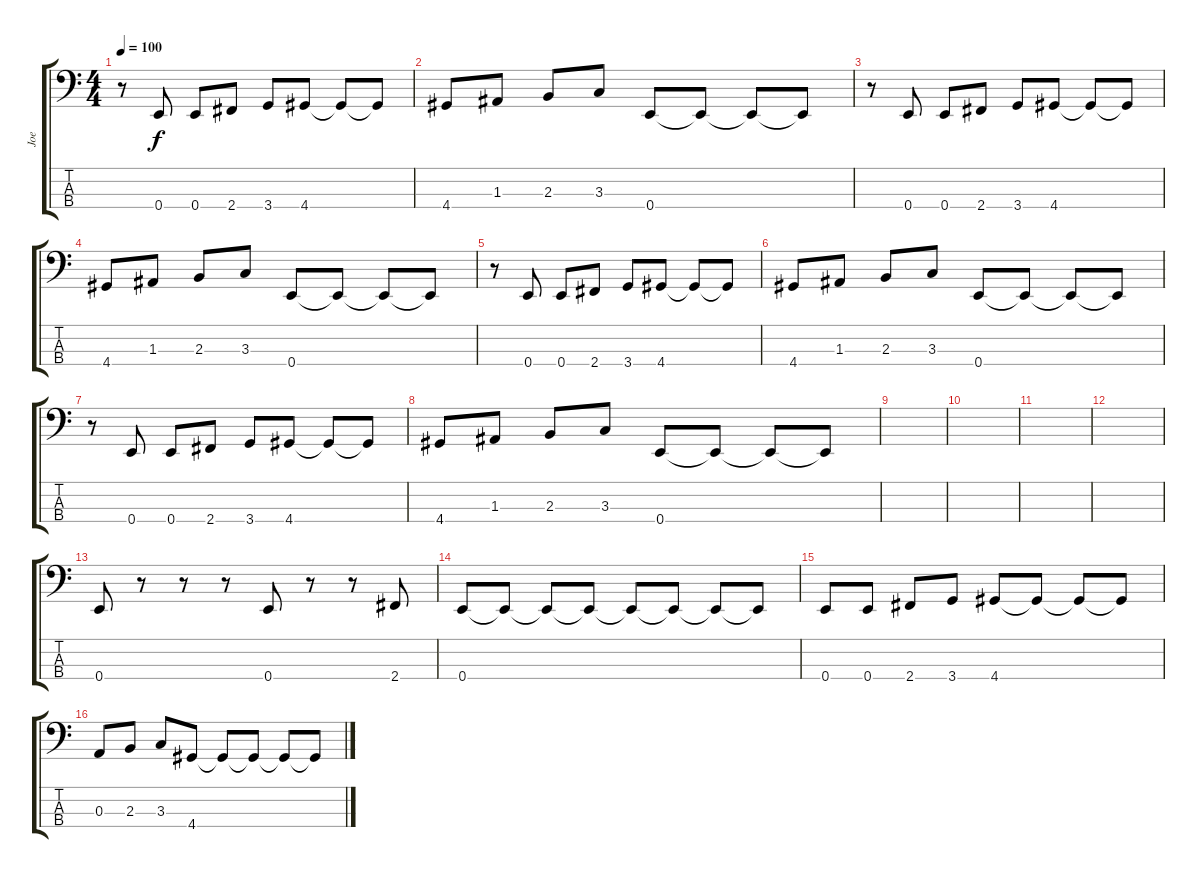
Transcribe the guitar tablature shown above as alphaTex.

\track ("Joe" "Joe") {instrument electricbassfinger}
\staff {score tabs}
\tuning (G2 D2 A1 E1) {hide}
\ts (4 4)
\tempo 100
\clef f4
\ks c
r.8{dy f} 0.4.8 0.4.8 2.4.8 3.4.8 4.4.8 4.4{t}.8 4.4{t}.8 |
4.4.8 1.3.8 2.3.8 3.3.8 0.4.8 0.4{t}.8 0.4{t}.8 0.4{t}.8 |
r.8 0.4.8 0.4.8 2.4.8 3.4.8 4.4.8 4.4{t}.8 4.4{t}.8 |
4.4.8 1.3.8 2.3.8 3.3.8 0.4.8 0.4{t}.8 0.4{t}.8 0.4{t}.8 |
r.8 0.4.8 0.4.8 2.4.8 3.4.8 4.4.8 4.4{t}.8 4.4{t}.8 |
4.4.8 1.3.8 2.3.8 3.3.8 0.4.8 0.4{t}.8 0.4{t}.8 0.4{t}.8 |
r.8 0.4.8 0.4.8 2.4.8 3.4.8 4.4.8 4.4{t}.8 4.4{t}.8 |
4.4.8 1.3.8 2.3.8 3.3.8 0.4.8 0.4{t}.8 0.4{t}.8 0.4{t}.8 |
|
|
|
|
0.4.8 r.8 r.8 r.8 0.4.8 r.8 r.8 2.4.8 |
0.4.8 0.4{t}.8 0.4{t}.8 0.4{t}.8 0.4{t}.8 0.4{t}.8 0.4{t}.8 0.4{t}.8 |
0.4.8 0.4.8 2.4.8 3.4.8 4.4.8 4.4{t}.8 4.4{t}.8 4.4{t}.8 |
0.3.8 2.3.8 3.3.8 4.4.8 4.4{t}.8 4.4{t}.8 4.4{t}.8 4.4{t}.8
